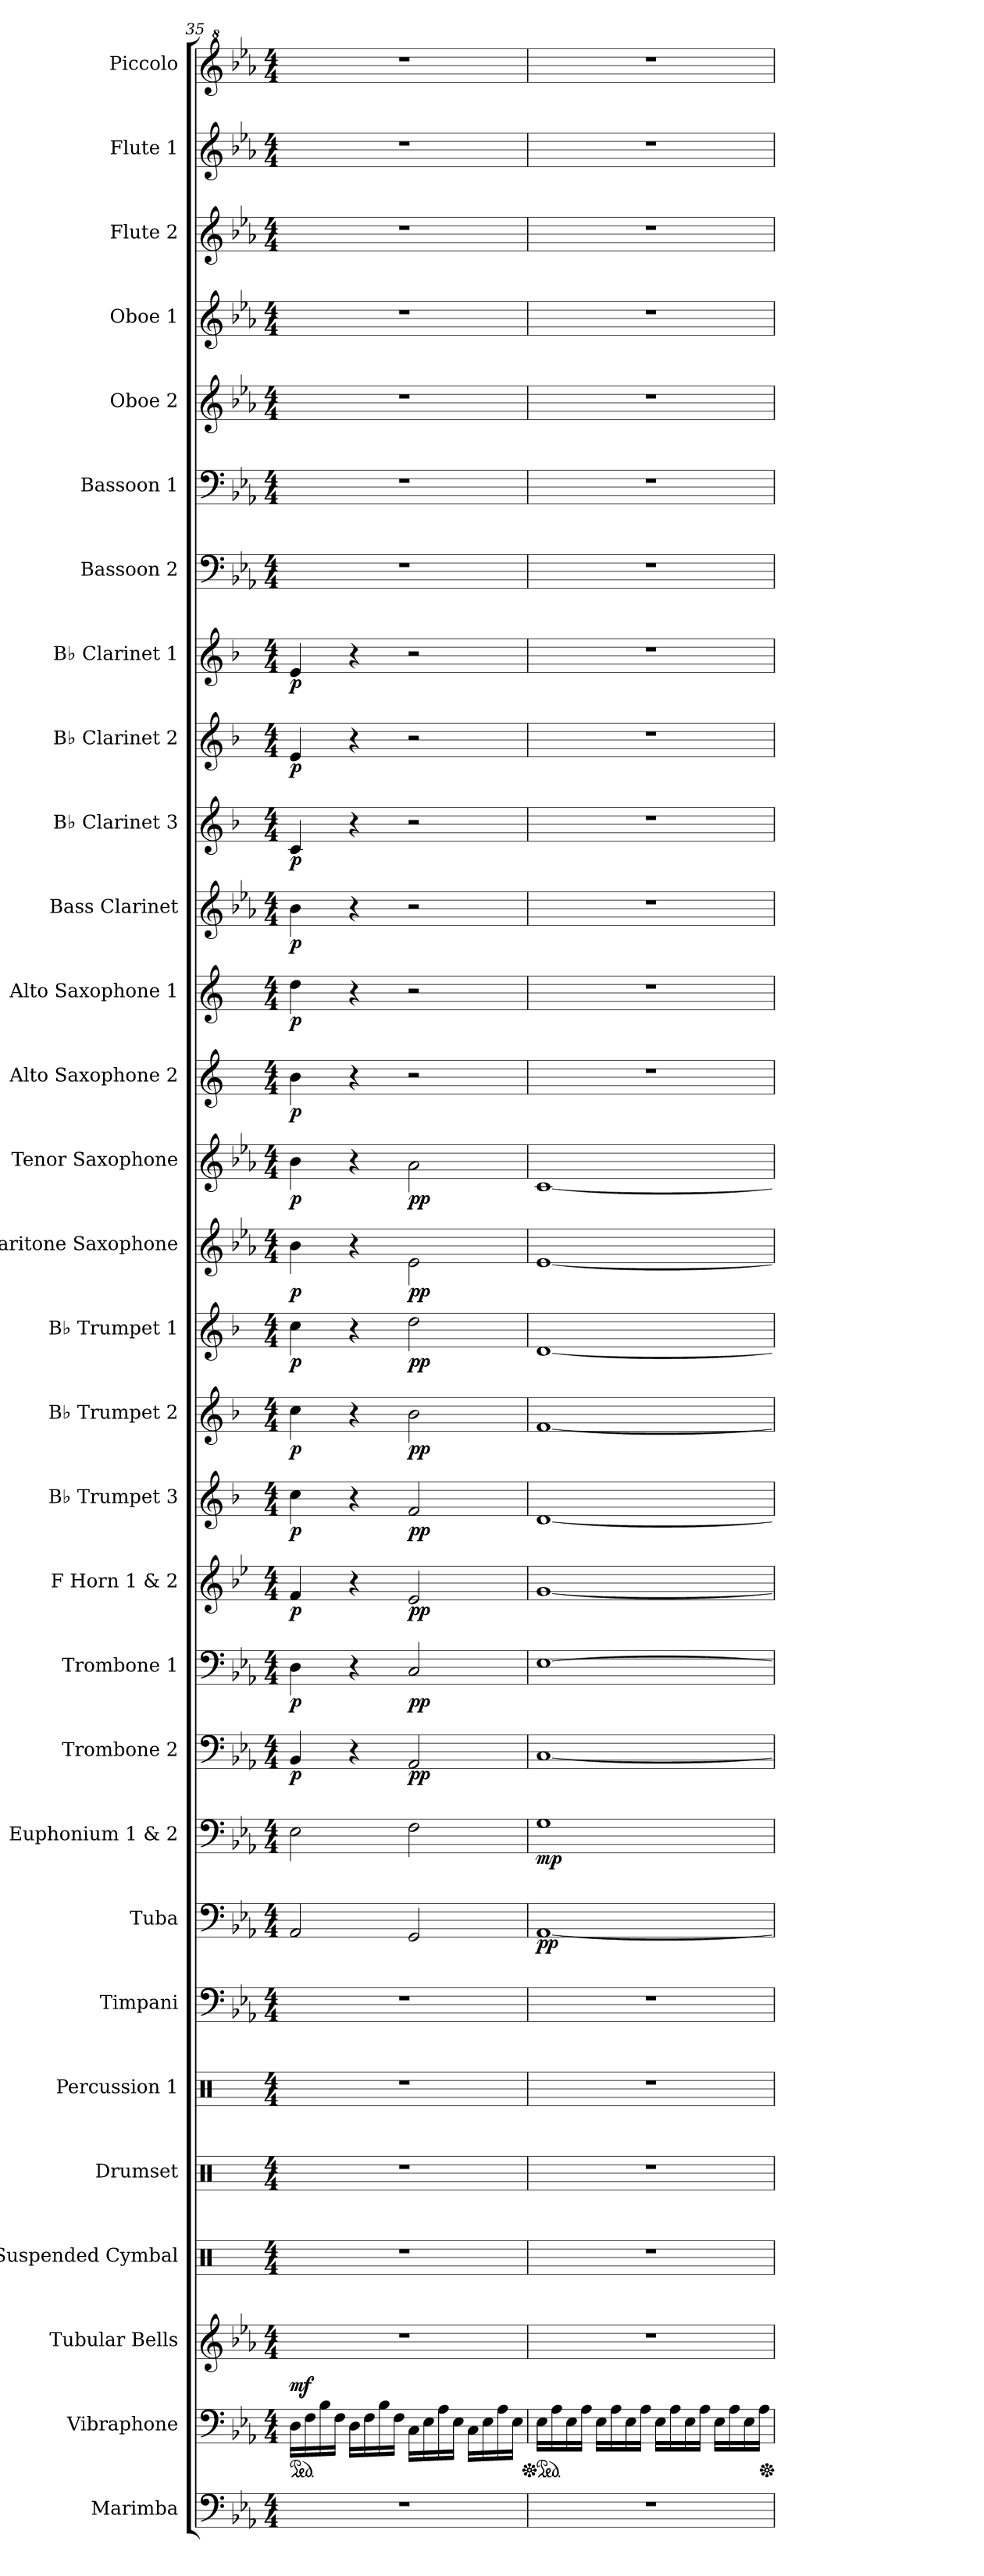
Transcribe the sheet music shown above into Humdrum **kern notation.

**kern	**kern	**dynam	**kern	**kern	**kern	**kern	**kern	**kern	**dynam	**kern	**dynam	**kern	**dynam	**kern	**dynam	**kern	**dynam	**kern	**dynam	**kern	**dynam	**kern	**dynam	**kern	**dynam	**kern	**dynam	**kern	**dynam	**kern	**dynam	**kern	**dynam	**kern	**dynam	**kern	**dynam	**kern	**dynam	**kern	**kern	**kern	**kern	**kern	**kern	**kern
*part30	*part29	*part29	*part28	*part27	*part26	*part25	*part24	*part23	*part23	*part22	*part22	*part21	*part21	*part20	*part20	*part19	*part19	*part18	*part18	*part17	*part17	*part16	*part16	*part15	*part15	*part14	*part14	*part13	*part13	*part12	*part12	*part11	*part11	*part10	*part10	*part9	*part9	*part8	*part8	*part7	*part6	*part5	*part4	*part3	*part2	*part1
*staff30	*staff29	*staff29	*staff28	*staff27	*staff26	*staff25	*staff24	*staff23	*staff23	*staff22	*staff22	*staff21	*staff21	*staff20	*staff20	*staff19	*staff19	*staff18	*staff18	*staff17	*staff17	*staff16	*staff16	*staff15	*staff15	*staff14	*staff14	*staff13	*staff13	*staff12	*staff12	*staff11	*staff11	*staff10	*staff10	*staff9	*staff9	*staff8	*staff8	*staff7	*staff6	*staff5	*staff4	*staff3	*staff2	*staff1
*I"Marimba	*I"Vibraphone	*	*I"Tubular Bells	*I"Suspended Cymbal	*I"Drumset	*I"Percussion 1	*I"Timpani	*I"Tuba	*	*I"Euphonium 1 &amp; 2	*	*I"Trombone 2	*	*I"Trombone 1	*	*I"F Horn 1 &amp; 2	*	*I"B♭ Trumpet 3	*	*I"B♭ Trumpet 2	*	*I"B♭ Trumpet 1	*	*I"Baritone Saxophone	*	*I"Tenor Saxophone	*	*I"Alto Saxophone 2	*	*I"Alto Saxophone 1	*	*I"Bass Clarinet	*	*I"B♭ Clarinet 3	*	*I"B♭ Clarinet 2	*	*I"B♭ Clarinet 1	*	*I"Bassoon 2	*I"Bassoon 1	*I"Oboe 2	*I"Oboe 1	*I"Flute 2	*I"Flute 1	*I"Piccolo
*I'Mrm.	*I'Vib.	*	*I'Tu. Be.	*I'Sus. Cym.	*I'Drs.	*I'Perc. 1	*I'Timp.	*I'Tba.	*	*I'Euph. 1 &amp; 2	*	*I'Tbn. 2	*	*I'Tbn. 1	*	*I'F Hn. 1 2	*	*I'B♭ Tpt. 3	*	*I'B♭ Tpt. 2	*	*I'B♭ Tpt. 1	*	*I'Bar. Sax.	*	*I'T. Sax.	*	*I'A. Sax. 2	*	*I'A. Sax. 1	*	*I'B. Cl.	*	*I'B♭ Cl. 3	*	*I'B♭ Cl. 2	*	*I'B♭ Cl. 1	*	*I'Bsn. 2	*I'Bsn. 1	*I'Ob. 2	*I'Ob. 1	*I'Fl. 2	*I'Fl. 1	*I'Picc.
*clefF4	*clefF4	*	*clefG2	*clefX	*clefX	*clefX	*clefF4	*clefF4	*	*clefF4	*	*clefF4	*	*clefF4	*	*clefG2	*	*clefG2	*	*clefG2	*	*clefG2	*	*clefG2	*	*clefG2	*	*clefG2	*	*clefG2	*	*clefG2	*	*clefG2	*	*clefG2	*	*clefG2	*	*clefF4	*clefF4	*clefG2	*clefG2	*clefG2	*clefG2	*clefG^2
*	*	*	*	*	*	*	*	*	*	*	*	*	*	*	*	*ITrd4c7	*	*ITrd1c2	*	*ITrd1c2	*	*ITrd1c2	*	*ITrd12c21	*	*ITrd8c14	*	*ITrd5c9	*	*ITrd5c9	*	*ITrd8c14	*	*ITrd1c2	*	*ITrd1c2	*	*ITrd1c2	*	*	*	*	*	*	*	*ITrd-7c-12
*k[b-e-a-]	*k[b-e-a-]	*	*k[b-e-a-]	*k[]	*k[]	*k[]	*k[b-e-a-]	*k[b-e-a-]	*	*k[b-e-a-]	*	*k[b-e-a-]	*	*k[b-e-a-]	*	*k[b-e-a-]	*	*k[b-e-a-]	*	*k[b-e-a-]	*	*k[b-e-a-]	*	*k[b-e-a-]	*	*k[b-e-a-]	*	*k[b-e-a-]	*	*k[b-e-a-]	*	*k[b-e-a-]	*	*k[b-e-a-]	*	*k[b-e-a-]	*	*k[b-e-a-]	*	*k[b-e-a-]	*k[b-e-a-]	*k[b-e-a-]	*k[b-e-a-]	*k[b-e-a-]	*k[b-e-a-]	*k[b-e-a-]
*M4/4	*M4/4	*	*M4/4	*M4/4	*M4/4	*M4/4	*M4/4	*M4/4	*	*M4/4	*	*M4/4	*	*M4/4	*	*M4/4	*	*M4/4	*	*M4/4	*	*M4/4	*	*M4/4	*	*M4/4	*	*M4/4	*	*M4/4	*	*M4/4	*	*M4/4	*	*M4/4	*	*M4/4	*	*M4/4	*M4/4	*M4/4	*M4/4	*M4/4	*M4/4	*M4/4
*	*ped	*	*	*	*	*	*	*	*	*	*	*	*	*	*	*	*	*	*	*	*	*	*	*	*	*	*	*	*	*	*	*	*	*	*	*	*	*	*	*	*	*	*	*	*	*
=35	=35	=35	=35	=35	=35	=35	=35	=35	=35	=35	=35	=35	=35	=35	=35	=35	=35	=35	=35	=35	=35	=35	=35	=35	=35	=35	=35	=35	=35	=35	=35	=35	=35	=35	=35	=35	=35	=35	=35	=35	=35	=35	=35	=35	=35	=35
!	!	!LO:DY:a	!	!	!	!	!	!	!	!	!	!	!LO:DY:b	!	!LO:DY:b	!	!LO:DY:b	!	!LO:DY:b	!	!LO:DY:b	!	!LO:DY:b	!	!LO:DY:b	!	!LO:DY:b	!	!LO:DY:b	!	!LO:DY:b	!	!LO:DY:b	!	!LO:DY:b	!	!LO:DY:b	!	!LO:DY:b	!	!	!	!	!	!	!
1r	16D\LL	mf	1r	1r	1r	1r	1r	2AA-/	.	2E-\	.	4BB-/	p	4D\	p	4B-/	p	4b-\	p	4b-\	p	4b-\	p	4B-\	p	4B-\	p	4d\	p	4f\	p	4B-\	p	4B-/	p	4d/	p	4d/	p	1r	1r	1r	1r	1r	1r	1r
.	16F\	.	.	.	.	.	.	.	.	.	.	.	.	.	.	.	.	.	.	.	.	.	.	.	.	.	.	.	.	.	.	.	.	.	.	.	.	.	.	.	.	.	.	.	.	.
.	16B-\	.	.	.	.	.	.	.	.	.	.	.	.	.	.	.	.	.	.	.	.	.	.	.	.	.	.	.	.	.	.	.	.	.	.	.	.	.	.	.	.	.	.	.	.	.
.	16F\JJ	.	.	.	.	.	.	.	.	.	.	.	.	.	.	.	.	.	.	.	.	.	.	.	.	.	.	.	.	.	.	.	.	.	.	.	.	.	.	.	.	.	.	.	.	.
.	16D\LL	.	.	.	.	.	.	.	.	.	.	4r	.	4r	.	4r	.	4r	.	4r	.	4r	.	4r	.	4r	.	4r	.	4r	.	4r	.	4r	.	4r	.	4r	.	.	.	.	.	.	.	.
.	16F\	.	.	.	.	.	.	.	.	.	.	.	.	.	.	.	.	.	.	.	.	.	.	.	.	.	.	.	.	.	.	.	.	.	.	.	.	.	.	.	.	.	.	.	.	.
.	16B-\	.	.	.	.	.	.	.	.	.	.	.	.	.	.	.	.	.	.	.	.	.	.	.	.	.	.	.	.	.	.	.	.	.	.	.	.	.	.	.	.	.	.	.	.	.
.	16F\JJ	.	.	.	.	.	.	.	.	.	.	.	.	.	.	.	.	.	.	.	.	.	.	.	.	.	.	.	.	.	.	.	.	.	.	.	.	.	.	.	.	.	.	.	.	.
!	!	!	!	!	!	!	!	!	!	!	!	!	!LO:DY:b	!	!LO:DY:b	!	!LO:DY:b	!	!LO:DY:b	!	!LO:DY:b	!	!LO:DY:b	!	!LO:DY:b	!	!LO:DY:b	!	!	!	!	!	!	!	!	!	!	!	!	!	!	!	!	!	!	!
.	16C\LL	.	.	.	.	.	.	2GG/	.	2F\	.	2AA-/	pp	2C/	pp	2A-/	pp	2e-/	pp	2a-\	pp	2cc\	pp	2E-\	pp	2A-\	pp	2r	.	2r	.	2r	.	2r	.	2r	.	2r	.	.	.	.	.	.	.	.
.	16E-\	.	.	.	.	.	.	.	.	.	.	.	.	.	.	.	.	.	.	.	.	.	.	.	.	.	.	.	.	.	.	.	.	.	.	.	.	.	.	.	.	.	.	.	.	.
.	16A-\	.	.	.	.	.	.	.	.	.	.	.	.	.	.	.	.	.	.	.	.	.	.	.	.	.	.	.	.	.	.	.	.	.	.	.	.	.	.	.	.	.	.	.	.	.
.	16E-\JJ	.	.	.	.	.	.	.	.	.	.	.	.	.	.	.	.	.	.	.	.	.	.	.	.	.	.	.	.	.	.	.	.	.	.	.	.	.	.	.	.	.	.	.	.	.
.	16C\LL	.	.	.	.	.	.	.	.	.	.	.	.	.	.	.	.	.	.	.	.	.	.	.	.	.	.	.	.	.	.	.	.	.	.	.	.	.	.	.	.	.	.	.	.	.
.	16E-\	.	.	.	.	.	.	.	.	.	.	.	.	.	.	.	.	.	.	.	.	.	.	.	.	.	.	.	.	.	.	.	.	.	.	.	.	.	.	.	.	.	.	.	.	.
.	16A-\	.	.	.	.	.	.	.	.	.	.	.	.	.	.	.	.	.	.	.	.	.	.	.	.	.	.	.	.	.	.	.	.	.	.	.	.	.	.	.	.	.	.	.	.	.
.	16E-\JJ	.	.	.	.	.	.	.	.	.	.	.	.	.	.	.	.	.	.	.	.	.	.	.	.	.	.	.	.	.	.	.	.	.	.	.	.	.	.	.	.	.	.	.	.	.
=36	=36	=36	=36	=36	=36	=36	=36	=36	=36	=36	=36	=36	=36	=36	=36	=36	=36	=36	=36	=36	=36	=36	=36	=36	=36	=36	=36	=36	=36	=36	=36	=36	=36	=36	=36	=36	=36	=36	=36	=36	=36	=36	=36	=36	=36	=36
*	*Xped	*	*	*	*	*	*	*	*	*	*	*	*	*	*	*	*	*	*	*	*	*	*	*	*	*	*	*	*	*	*	*	*	*	*	*	*	*	*	*	*	*	*	*	*	*
*	*ped	*	*	*	*	*	*	*	*	*	*	*	*	*	*	*	*	*	*	*	*	*	*	*	*	*	*	*	*	*	*	*	*	*	*	*	*	*	*	*	*	*	*	*	*	*
!	!	!	!	!	!	!	!	!	!LO:DY:b	!	!LO:DY:b	!	!	!	!	!	!	!	!	!	!	!	!	!	!	!	!	!	!	!	!	!	!	!	!	!	!	!	!	!	!	!	!	!	!	!
1r	16E-\LL	.	1r	1r	1r	1r	1r	[1AA-	pp	1G	mp	[1C	.	[1E-	.	[1c	.	[1c	.	[1e-	.	[1c	.	[1E-	.	[1C	.	1r	.	1r	.	1r	.	1r	.	1r	.	1r	.	1r	1r	1r	1r	1r	1r	1r
.	16A-\	.	.	.	.	.	.	.	.	.	.	.	.	.	.	.	.	.	.	.	.	.	.	.	.	.	.	.	.	.	.	.	.	.	.	.	.	.	.	.	.	.	.	.	.	.
.	16E-\	.	.	.	.	.	.	.	.	.	.	.	.	.	.	.	.	.	.	.	.	.	.	.	.	.	.	.	.	.	.	.	.	.	.	.	.	.	.	.	.	.	.	.	.	.
.	16A-\JJ	.	.	.	.	.	.	.	.	.	.	.	.	.	.	.	.	.	.	.	.	.	.	.	.	.	.	.	.	.	.	.	.	.	.	.	.	.	.	.	.	.	.	.	.	.
.	16E-\LL	.	.	.	.	.	.	.	.	.	.	.	.	.	.	.	.	.	.	.	.	.	.	.	.	.	.	.	.	.	.	.	.	.	.	.	.	.	.	.	.	.	.	.	.	.
.	16A-\	.	.	.	.	.	.	.	.	.	.	.	.	.	.	.	.	.	.	.	.	.	.	.	.	.	.	.	.	.	.	.	.	.	.	.	.	.	.	.	.	.	.	.	.	.
.	16E-\	.	.	.	.	.	.	.	.	.	.	.	.	.	.	.	.	.	.	.	.	.	.	.	.	.	.	.	.	.	.	.	.	.	.	.	.	.	.	.	.	.	.	.	.	.
.	16A-\JJ	.	.	.	.	.	.	.	.	.	.	.	.	.	.	.	.	.	.	.	.	.	.	.	.	.	.	.	.	.	.	.	.	.	.	.	.	.	.	.	.	.	.	.	.	.
.	16E-\LL	.	.	.	.	.	.	.	.	.	.	.	.	.	.	.	.	.	.	.	.	.	.	.	.	.	.	.	.	.	.	.	.	.	.	.	.	.	.	.	.	.	.	.	.	.
.	16A-\	.	.	.	.	.	.	.	.	.	.	.	.	.	.	.	.	.	.	.	.	.	.	.	.	.	.	.	.	.	.	.	.	.	.	.	.	.	.	.	.	.	.	.	.	.
.	16E-\	.	.	.	.	.	.	.	.	.	.	.	.	.	.	.	.	.	.	.	.	.	.	.	.	.	.	.	.	.	.	.	.	.	.	.	.	.	.	.	.	.	.	.	.	.
.	16A-\JJ	.	.	.	.	.	.	.	.	.	.	.	.	.	.	.	.	.	.	.	.	.	.	.	.	.	.	.	.	.	.	.	.	.	.	.	.	.	.	.	.	.	.	.	.	.
.	16E-\LL	.	.	.	.	.	.	.	.	.	.	.	.	.	.	.	.	.	.	.	.	.	.	.	.	.	.	.	.	.	.	.	.	.	.	.	.	.	.	.	.	.	.	.	.	.
.	16A-\	.	.	.	.	.	.	.	.	.	.	.	.	.	.	.	.	.	.	.	.	.	.	.	.	.	.	.	.	.	.	.	.	.	.	.	.	.	.	.	.	.	.	.	.	.
.	16E-\	.	.	.	.	.	.	.	.	.	.	.	.	.	.	.	.	.	.	.	.	.	.	.	.	.	.	.	.	.	.	.	.	.	.	.	.	.	.	.	.	.	.	.	.	.
.	16A-\JJ	.	.	.	.	.	.	.	.	.	.	.	.	.	.	.	.	.	.	.	.	.	.	.	.	.	.	.	.	.	.	.	.	.	.	.	.	.	.	.	.	.	.	.	.	.
*	*Xped	*	*	*	*	*	*	*	*	*	*	*	*	*	*	*	*	*	*	*	*	*	*	*	*	*	*	*	*	*	*	*	*	*	*	*	*	*	*	*	*	*	*	*	*	*
=	=	=	=	=	=	=	=	=	=	=	=	=	=	=	=	=	=	=	=	=	=	=	=	=	=	=	=	=	=	=	=	=	=	=	=	=	=	=	=	=	=	=	=	=	=	=
*-	*-	*-	*-	*-	*-	*-	*-	*-	*-	*-	*-	*-	*-	*-	*-	*-	*-	*-	*-	*-	*-	*-	*-	*-	*-	*-	*-	*-	*-	*-	*-	*-	*-	*-	*-	*-	*-	*-	*-	*-	*-	*-	*-	*-	*-	*-
